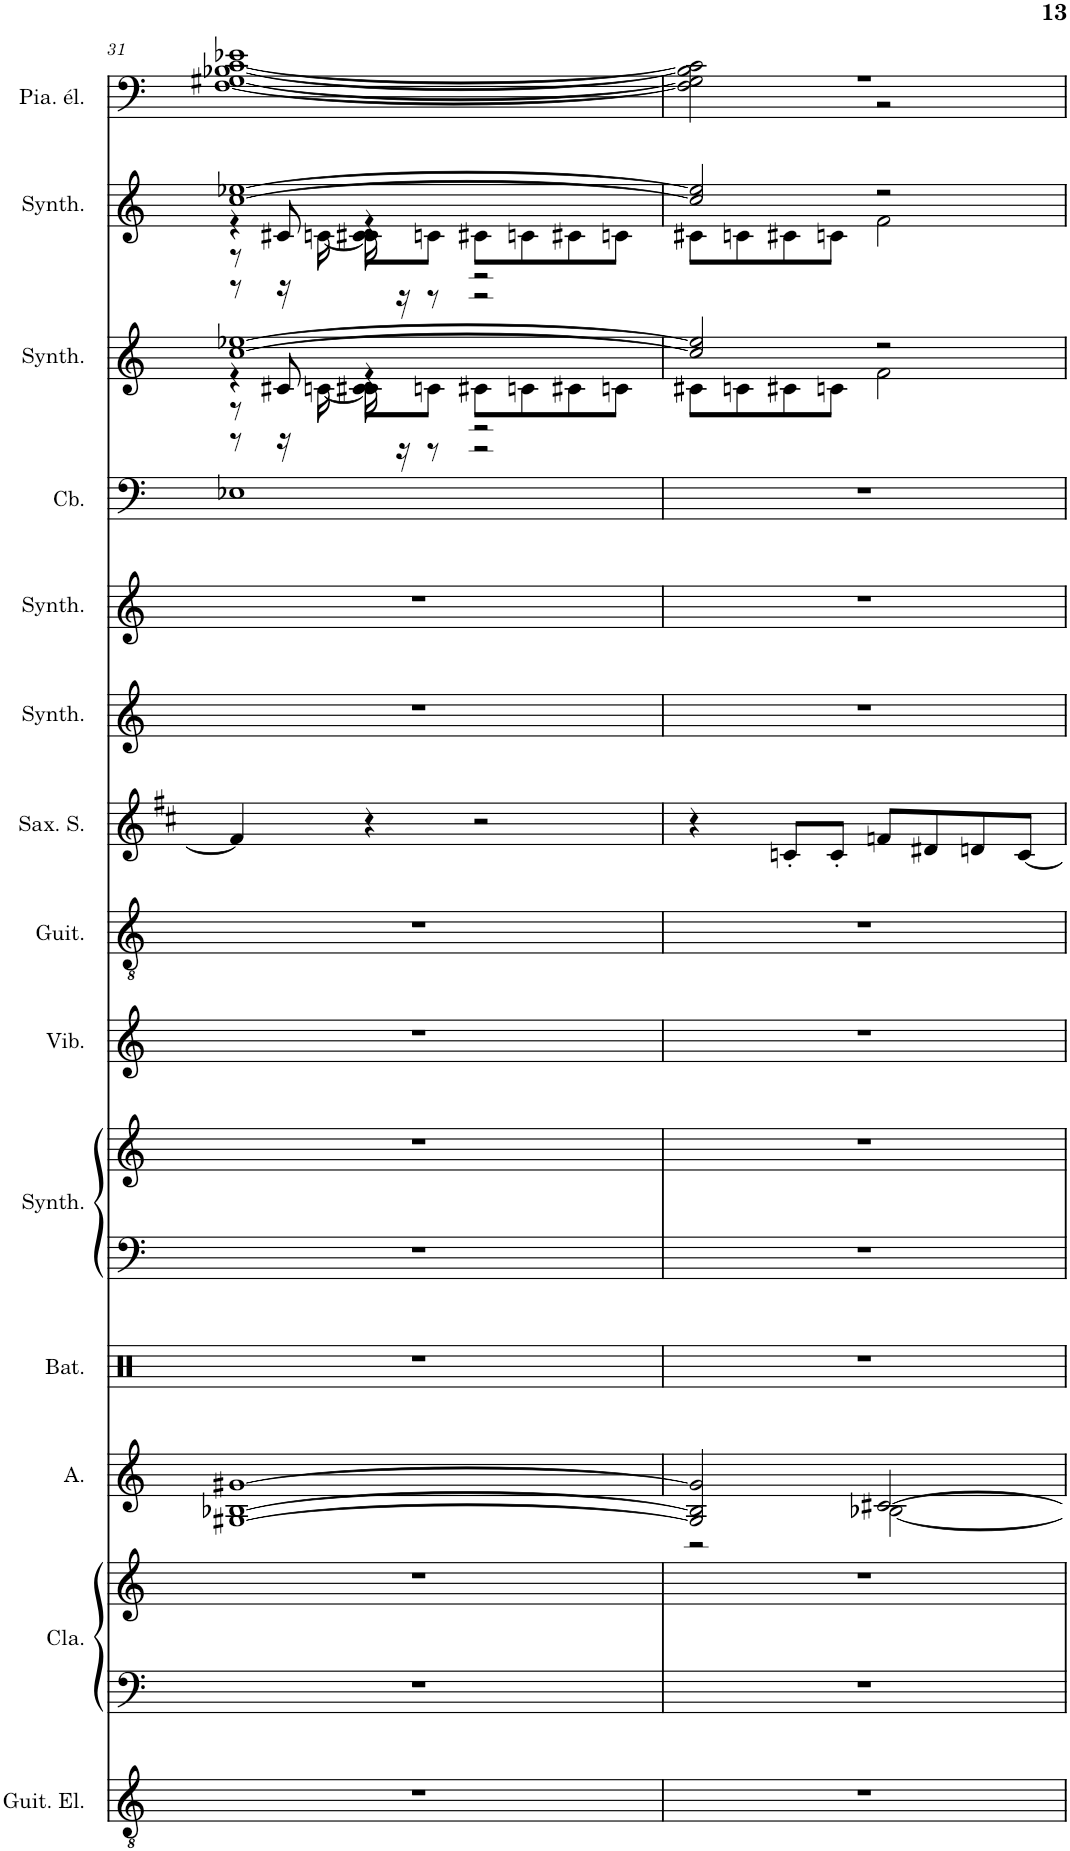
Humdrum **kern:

**kern	**kern	**kern	**kern	**kern	**kern	**kern	**kern	**kern	**kern	**kern	**kern	**kern	**kern	**kern	**kern
*part14	*part13	*part13	*part12	*part11	*part10	*part10	*part9	*part8	*part7	*part6	*part5	*part4	*part3	*part2	*part1
*staff16	*staff15	*staff14	*staff13	*staff12	*staff11	*staff10	*staff9	*staff8	*staff7	*staff6	*staff5	*staff4	*staff3	*staff2	*staff1
*I"Guitare électrique, Distortion Guitar	*I"Clavecin, Harpsichord	*	*I"Alto, Choir Aahs	*I"Batterie	*I"Synthétiseur Pad, Pad 1 (new age)	*	*I"Vibraphone, Vibraphone	*I"Guitare acoustique, Acoustic Guitar (steel)	*I"Saxophone Soprano	*I"Synthétiseur d'effets, FX 5 (brightness)	*I"Synthétiseur d'instruments à cordes, Synth Strings 2	*I"Contrebasse, Acoustic Bass	*I"Synthétiseur d'instruments à cordes, Synth Strings 2	*I"Synthétiseur Pad, Pad 6 (metallic)	*I"Piano électrique, Electric Piano 2
*I'Guit. El.	*I'Cla.	*	*I'A.	*I'Bat.	*I'Synth.	*	*I'Vib.	*I'Guit.	*I'Sax. S.	*I'Synth.	*I'Synth.	*I'Cb.	*I'Synth.	*I'Synth.	*I'Pia. él.
!!LO:PB:g=z
*clefGv2	*clefF4	*clefG2	*clefG2	*clefX	*clefG2	*clefG2	*clefG2	*clefGv2	*clefG2	*clefG2	*clefF4	*clefF4	*clefG2	*clefG2	*clefF4
*	*	*	*	*	*	*	*	*	*Trd1c2	*	*	*Trd7c12	*	*	*
*k[]	*k[]	*k[]	*k[]	*k[]	*k[]	*k[]	*k[]	*k[]	*k[f#c#]	*k[]	*k[]	*k[]	*k[]	*k[]	*k[]
*M4/4	*M4/4	*M4/4	*M4/4	*M4/4	*M4/4	*M4/4	*M4/4	*M4/4	*M4/4	*M4/4	*M4/4	*M4/4	*M4/4	*M4/4	*M4/4
=31	=31	=31	=31	=31	=31	=31	=31	=31	=31	=31	=31	=31	=31	=31	=31
*	*	*	*	*	*	*	*	*	*	*	*	*	*^	*^	*^
*	*	*	*	*	*	*	*	*	*	*	*	*	*	*^	*	*^	*	*
*	*	*	*	*	*	*	*	*	*	*	*	*	*	*	*^	*	*	*^	*	*
1r	1r	1r	[1G#X [1B-X [1g#X	1r	1r	1r	1r	1r	4f/]	1r	1r	1E-X	[1cc [1ee-X	4r	8r	8r	[1cc [1ee-X	4r	8r	8r	1e-X	[1F [1G#X [1B-X [1c
.	.	.	.	.	.	.	.	.	.	.	.	.	.	.	8c#X/	16r	.	.	8c#X/	16r	.	.
.	.	.	.	.	.	.	.	.	.	.	.	.	.	.	.	[16cn\	.	.	.	[16cn\	.	.
.	.	.	.	.	.	.	.	.	4r	.	.	.	.	8c#X\L	4r	16c\]	.	8c#X\L	4r	16c\]	.	.
.	.	.	.	.	.	.	.	.	.	.	.	.	.	.	.	16r	.	.	.	16r	.	.
.	.	.	.	.	.	.	.	.	.	.	.	.	.	8cn\J	.	8r	.	8cn\J	.	8r	.	.
.	.	.	.	.	.	.	.	.	2r	.	.	.	.	8c#X\L	2r	2r	.	8c#X\L	2r	2r	.	.
.	.	.	.	.	.	.	.	.	.	.	.	.	.	8cn\	.	.	.	8cn\	.	.	.	.
.	.	.	.	.	.	.	.	.	.	.	.	.	.	8c#X\	.	.	.	8c#X\	.	.	.	.
.	.	.	.	.	.	.	.	.	.	.	.	.	.	8cn\J	.	.	.	8cn\J	.	.	.	.
*	*	*	*	*	*	*	*	*	*	*	*	*	*	*v	*v	*v	*	*	*	*	*	*
*	*	*	*	*	*	*	*	*	*	*	*	*	*	*	*	*v	*v	*v	*	*
=32	=32	=32	=32	=32	=32	=32	=32	=32	=32	=32	=32	=32	=32	=32	=32	=32	=32	=32
*	*	*	*^	*	*	*	*	*	*	*	*	*	*	*	*	*	*	*
1r	1r	1r	2G#/] 2B-/] 2g#/]	2r	1r	1r	1r	1r	1r	4r	1r	1r	1r	2cc/] 2ee-/]	8c#X\L	2cc/] 2ee-/]	8c#X\L	1r	2F\] 2G#\] 2B-\] 2c\]
.	.	.	.	.	.	.	.	.	.	.	.	.	.	.	8cn\	.	8cn\	.	.
.	.	.	.	.	.	.	.	.	.	8cn'/L	.	.	.	.	8c#X\	.	8c#X\	.	.
.	.	.	.	.	.	.	.	.	.	8c'/J	.	.	.	.	8cn\J	.	8cn\J	.	.
.	.	.	[2c#X/	[2B-X\	.	.	.	.	.	8fn/L	.	.	.	2r	2f\	2r	2f\	.	2r
.	.	.	.	.	.	.	.	.	.	8d#X/	.	.	.	.	.	.	.	.	.
.	.	.	.	.	.	.	.	.	.	8dn/	.	.	.	.	.	.	.	.	.
.	.	.	.	.	.	.	.	.	.	[8c/J	.	.	.	.	.	.	.	.	.
*	*	*	*	*	*	*	*	*	*	*	*	*	*	*v	*v	*	*	*v	*v
*	*	*	*v	*v	*	*	*	*	*	*	*	*	*	*	*v	*v	*
=	=	=	=	=	=	=	=	=	=	=	=	=	=	=	=
*-	*-	*-	*-	*-	*-	*-	*-	*-	*-	*-	*-	*-	*-	*-	*-
